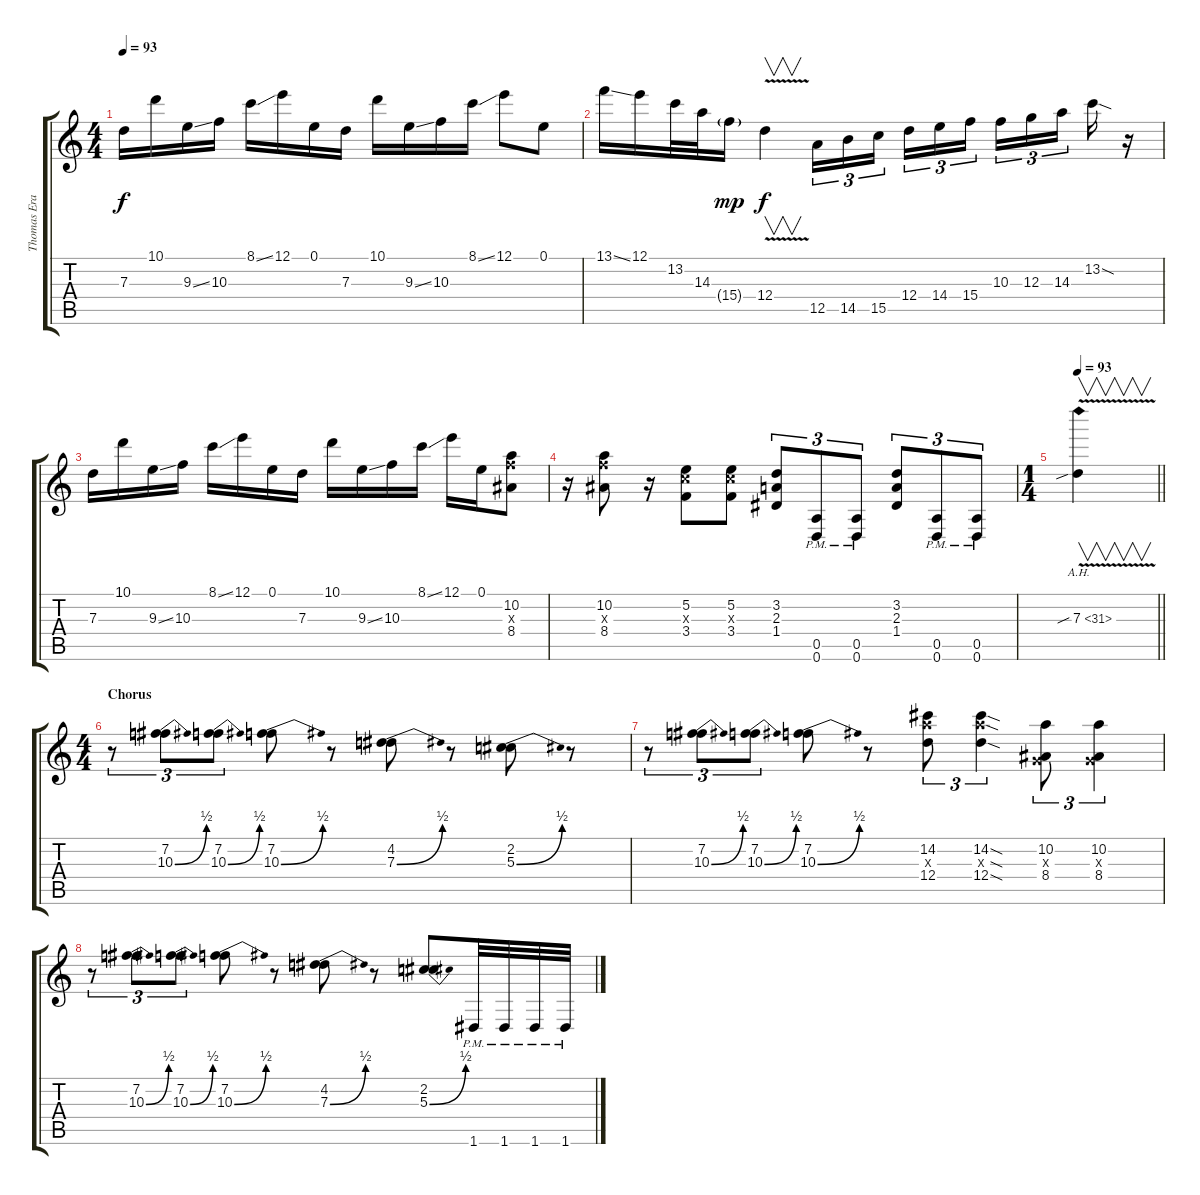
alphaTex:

\track ("Thomas Erak" "Thomas Era") {instrument distortionguitar}
\staff {score tabs}
\tuning (E4 B3 G3 D3 A2 D2) {hide}
\ts (4 4)
\tempo 93
\clef g2
\ks c
7.3.16{dy f} 10.1.16 9.3{ss}.16 10.3.16 8.1{ss}.16 12.1.16 0.1.16 7.3.16 10.1.16 9.3{ss}.16 10.3.16 8.1{ss}.16 12.1.8 0.1.8 |
13.1{ss}.16 12.1.16 13.2.32 14.3.32 15.4{g}.16{dy mp} 12.4{v}.4{v dy f} 12.5.16{tu (3 2)} 14.5.16{tu (3 2)} 15.5.16{tu (3 2) beam splitsecondary} 12.4.16{tu (3 2)} 14.4.16{tu (3 2)} 15.4.16{tu (3 2)} 10.3.16{tu (3 2)} 12.3.16{tu (3 2)} 14.3.16{tu (3 2) beam splitsecondary} 13.2{sod}.16 r.16 |
7.3.16 10.1.16 9.3{ss}.16 10.3.16 8.1{ss}.16 12.1.16 0.1.16 7.3.16 10.1.16 9.3{ss}.16 10.3.16 8.1{ss}.16 12.1.16 0.1.16 (10.2 10.3{x} 8.4).8 |
r.16 (10.2 10.3{x} 8.4).8 r.16 (5.2 5.3{x} 3.4).8 (5.2 5.3{x} 3.4).8 (3.2 2.3 1.4).8{tu (3 2)} (0.5{pm} 0.6{pm}).8{tu (3 2)} (0.5{pm} 0.6{pm}).8{tu (3 2)} (3.2 2.3 1.4).8{tu (3 2)} (0.5{pm} 0.6{pm}).8{tu (3 2)} (0.5{pm} 0.6{pm}).8{tu (3 2)} |
\ts (1 4)
\tempo 93
\barLineRight lightlight
7.3{ah 24 v sib}.4{v} |
\ts (4 4)
\section ("" "Chorus")
r.8{tu (3 2)} (7.2 10.3{be (bend 0 0 60 2)}).8{tu (3 2)} (7.2 10.3{be (bend 0 0 60 2)}).8{tu (3 2)} (7.2 10.3{be (bend 0 0 60 2)}).8 r.8 (4.2 7.3{be (bend 0 0 60 2)}).8 r.8 (2.2 5.3{be (bend 0 0 60 2)}).8 r.8 |
r.8{tu (3 2)} (7.2 10.3{be (bend 0 0 60 2)}).8{tu (3 2)} (7.2 10.3{be (bend 0 0 60 2)}).8{tu (3 2)} (7.2 10.3{be (bend 0 0 60 2)}).8 r.8 (14.2 14.3{x} 12.4).8{tu (3 2)} (14.2{sod} 14.3{sod x} 12.4{sod}).4{tu (3 2)} (10.2 0.3{x} 8.4).8{tu (3 2)} (10.2 0.3{x} 8.4).4{tu (3 2)} |
r.8{tu (3 2)} (7.2 10.3{be (bend 0 0 60 2)}).8{tu (3 2)} (7.2 10.3{be (bend 0 0 60 2)}).8{tu (3 2)} (7.2 10.3{be (bend 0 0 60 2)}).8 r.8 (4.2 7.3{be (bend 0 0 60 2)}).8 r.8 (2.2 5.3{be (bend 0 0 60 2)}).8 1.6{pm}.32 1.6{pm}.32 1.6{pm}.32 1.6{pm}.32
